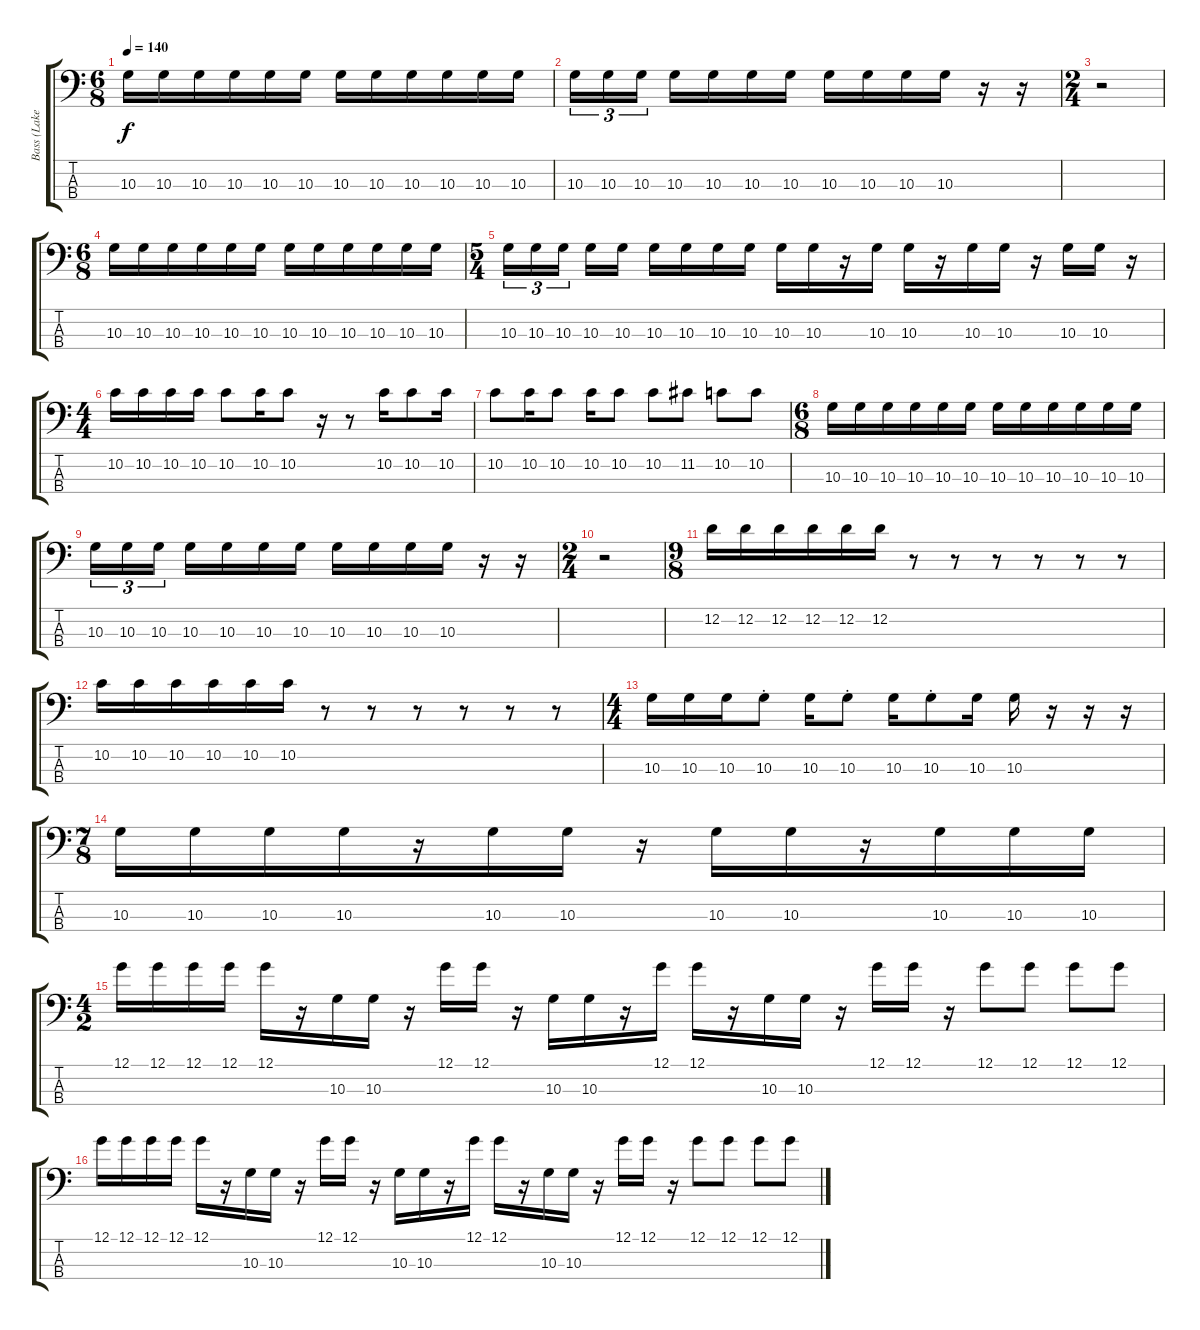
\track ("Bass (Lake)" "Bass (Lake") {instrument electricbassfinger}
\staff {score tabs}
\tuning (G2 D2 A1 E1) {hide}
\ts (6 8)
\tempo 140
\clef f4
\ks c
10.3.16{dy f} 10.3.16 10.3.16 10.3.16 10.3.16 10.3.16 10.3.16 10.3.16 10.3.16 10.3.16 10.3.16 10.3.16 |
10.3.16{tu (3 2)} 10.3.16{tu (3 2)} 10.3.16{tu (3 2)} 10.3.16 10.3.16 10.3.16 10.3.16 10.3.16 10.3.16 10.3.16 10.3.16 r.16 r.16 |
\ts (2 4)
r.2 |
\ts (6 8)
10.3.16 10.3.16 10.3.16 10.3.16 10.3.16 10.3.16 10.3.16 10.3.16 10.3.16 10.3.16 10.3.16 10.3.16 |
\ts (5 4)
10.3.16{tu (3 2)} 10.3.16{tu (3 2)} 10.3.16{tu (3 2)} 10.3.16 10.3.16 10.3.16 10.3.16 10.3.16 10.3.16 10.3.16 10.3.16 r.16 10.3.16 10.3.16 r.16 10.3.16 10.3.16 r.16 10.3.16 10.3.16 r.16 |
\ts (4 4)
10.2.16 10.2.16 10.2.16 10.2.16 10.2.8 10.2.16 10.2.8 r.16 r.8 10.2.16 10.2.8 10.2.16 |
10.2.8 10.2.16 10.2.8 10.2.16 10.2.8 10.2.8 11.2.8 10.2.8 10.2.8 |
\ts (6 8)
10.3.16 10.3.16 10.3.16 10.3.16 10.3.16 10.3.16 10.3.16 10.3.16 10.3.16 10.3.16 10.3.16 10.3.16 |
10.3.16{tu (3 2)} 10.3.16{tu (3 2)} 10.3.16{tu (3 2)} 10.3.16 10.3.16 10.3.16 10.3.16 10.3.16 10.3.16 10.3.16 10.3.16 r.16 r.16 |
\ts (2 4)
r.2 |
\ts (9 8)
12.2.16 12.2.16 12.2.16 12.2.16 12.2.16 12.2.16 r.8 r.8 r.8 r.8 r.8 r.8 |
10.2.16 10.2.16 10.2.16 10.2.16 10.2.16 10.2.16 r.8 r.8 r.8 r.8 r.8 r.8 |
\ts (4 4)
10.3.16 10.3.16 10.3.16 10.3{st}.8 10.3.16 10.3{st}.8 10.3.16 10.3{st}.8 10.3.16 10.3.16 r.16 r.16 r.16 |
\ts (7 8)
10.3.16 10.3.16 10.3.16 10.3.16 r.16 10.3.16 10.3.16 r.16 10.3.16 10.3.16 r.16 10.3.16 10.3.16 10.3.16 |
\ts (4 2)
12.1.16 12.1.16 12.1.16 12.1.16 12.1.16 r.16 10.3.16 10.3.16 r.16 12.1.16 12.1.16 r.16 10.3.16 10.3.16 r.16 12.1.16 12.1.16 r.16 10.3.16 10.3.16 r.16 12.1.16 12.1.16 r.16 12.1.8 12.1.8 12.1.8 12.1.8 |
12.1.16 12.1.16 12.1.16 12.1.16 12.1.16 r.16 10.3.16 10.3.16 r.16 12.1.16 12.1.16 r.16 10.3.16 10.3.16 r.16 12.1.16 12.1.16 r.16 10.3.16 10.3.16 r.16 12.1.16 12.1.16 r.16 12.1.8 12.1.8 12.1.8 12.1.8
